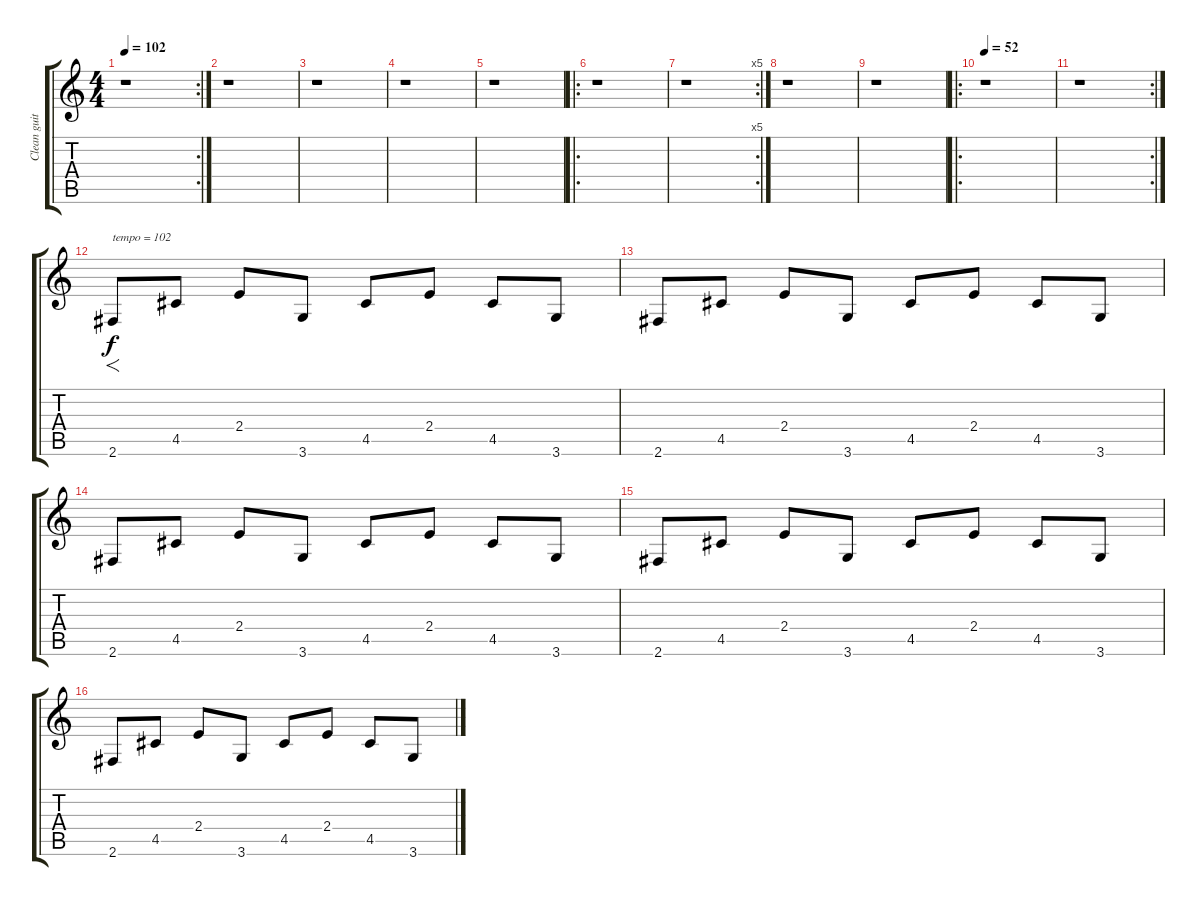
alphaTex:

\track ("Clean guitar" "Clean guit") {instrument electricguitarclean}
\staff {score tabs}
\tuning (E4 B3 G3 D3 A2 E2) {hide}
\rc 2
\ts (4 4)
\tempo 102
\clef g2
\ks c
r.1{dy f} |
r.1 |
r.1 |
r.1 |
r.1 |
\ro
r.1 |
\rc 5
r.1 |
r.1 |
r.1 |
\ro
\tempo 52
r.1 |
\rc 2
r.1 |
2.6.8{f txt "tempo = 102"} 4.5.8 2.4.8 3.6.8 4.5.8 2.4.8 4.5.8 3.6.8 |
2.6.8 4.5.8 2.4.8 3.6.8 4.5.8 2.4.8 4.5.8 3.6.8 |
2.6.8 4.5.8 2.4.8 3.6.8 4.5.8 2.4.8 4.5.8 3.6.8 |
2.6.8 4.5.8 2.4.8 3.6.8 4.5.8 2.4.8 4.5.8 3.6.8 |
2.6.8 4.5.8 2.4.8 3.6.8 4.5.8 2.4.8 4.5.8 3.6.8
